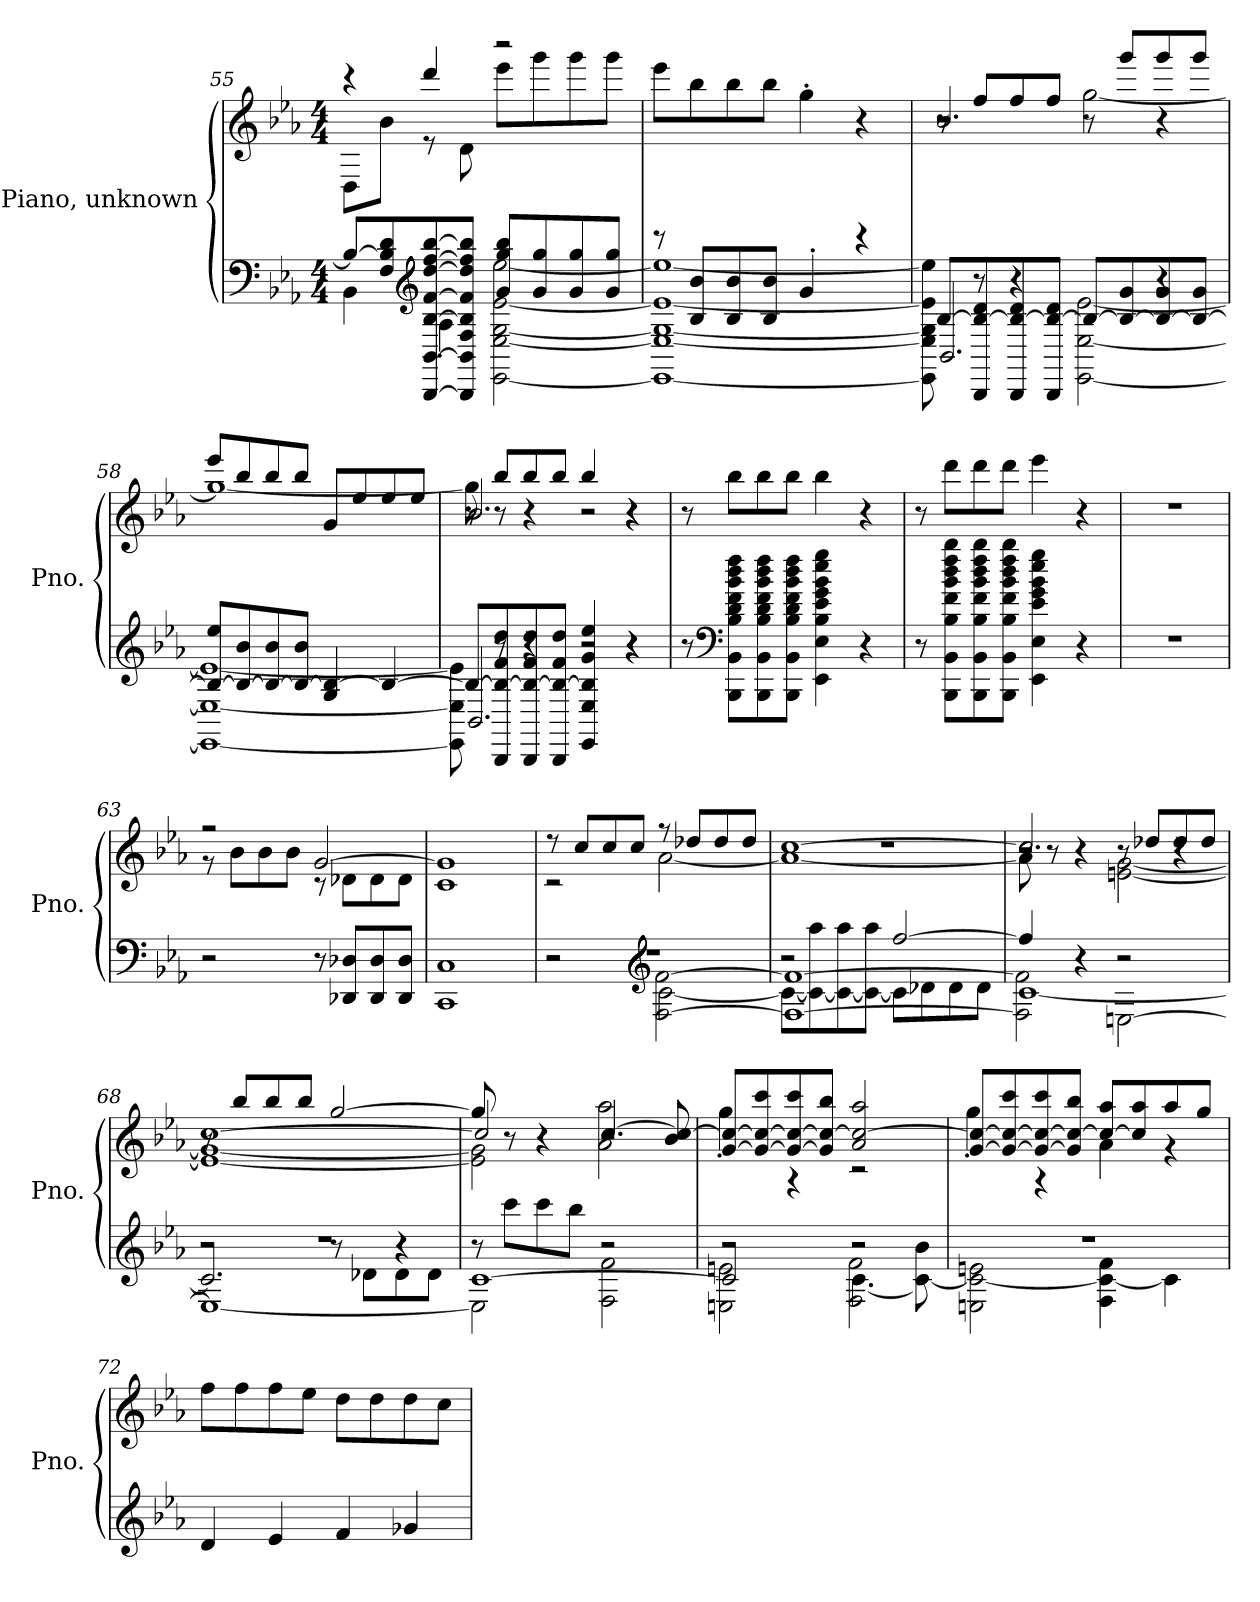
**kern	**kern
*part1	*part1
*staff2	*staff1
*I"Piano, unknown	*
*I'Pno.	*
!!LO:LB:g=z
*clefF4	*clefG2
*k[b-e-a-]	*k[b-e-a-]
*M4/4	*M4/4
=55	=55
*^	*^
8B-/L_	4BB-\	4r	8D\L
8F/ 8B-/] 8d/	.	.	8b-\J
*clefG2	*	*	*
[8BBB-/ [8BB-/ [8B-/ [8f/ [8dd/ [8ff/ [8bb-/	4A-'\	4ddd/	8r
8BBB-/] 8BB-/] 8F/ 8B-/] 8f/] 8dd/] 8ff/] 8bb-/]J	.	.	8d\
8g/ 8gg/ 8bb-/L	[2EE-\ [2E-\ [2G\ [2e-\ [2ee-\	2r	8eee-\L
8g/ 8gg/	.	.	8ggg\
8g/ 8gg/	.	.	8ggg\
8g/ 8gg/J	.	.	8ggg\J
*	*	*v	*v
=56	=56	=56
8r	1EE-_ 1E-_ 1G_ 1e-_ 1ee-_	8eee-\L
8B-/ 8b-/L	.	8bb-\
8B-/ 8b-/	.	8bb-\
8B-/ 8b-/J	.	8bb-\J
4g'/	.	4gg'\
4r	.	4r
=57	=57	=57
*	*^	*^
*	*	*	*	*^
[8B-/L	8EE-\] 8E-\] 8G\] 8e-\] 8ee-\]	2.BB-/	8r	2r	2.b-/
8BBB-/ 8B-/_ 8d/	8r	.	8ff/L	.	.
8BBB-/ 8B-/_ 8d/	4r	.	8ff/	.	.
8BBB-/ 8B-/_ 8d/J	.	.	8ff/J	.	.
8B-/L_	[2EE-\ [2E-\ [2e-\	.	8r	[2gg\	.
8B-/_ 8g/	.	.	8ggg/L	.	.
8B-/_ 8g/	.	4r	8ggg/	.	4r
8B-/_ 8g/J	.	.	8ggg/J	.	.
*	*v	*v	*	*	*
*	*	*	*v	*v
!!LO:LB:g=z
=58	=58	=58	=58
8B-/_ 8ee-/L	1EE-_ 1E-_ 1e-_	8eee-/L	1gg_
8B-/_ 8b-/	.	8bb-/	.
8B-/_ 8b-/	.	8bb-/	.
8B-/_ 8b-/J	.	8bb-/J	.
4G/ 4B-/_	.	8g/L	.
.	.	8ee-/	.
4B-/_	.	8ee-/	.
.	.	8ee-/J	.
=59	=59	=59	=59
*	*^	*	*^
8B-/L_	8EE-\] 8E-\] 8e-\]	2.BB-/	8r	8gg\]	2.b-/
8BBB-/ 8B-/_ 8f/ 8dd/	8r	.	8bb-/L	8r	.
8BBB-/ 8B-/_ 8f/ 8dd/	4r	.	8bb-/	4r	.
8BBB-/ 8B-/_ 8f/ 8dd/J	.	.	8bb-/J	.	.
4EE-/ 4E-/ 4B-/] 4g/ 4ee-/	2r	.	4bb-/	2r	.
4r	.	4r	4r	.	4r
*v	*v	*v	*	*	*
*	*v	*v	*v
=60	=60
8r	8r
*clefF4	*
8BBB-\ 8BB-\ 8B-\ 8d\ 8f\ 8b-\ 8dd\ 8ff\L	8bb-\L
8BBB-\ 8BB-\ 8B-\ 8d\ 8f\ 8b-\ 8dd\ 8ff\	8bb-\
8BBB-\ 8BB-\ 8B-\ 8d\ 8f\ 8b-\ 8dd\ 8ff\J	8bb-\J
4EE-\ 4E-\ 4B-\ 4e-\ 4g\ 4b-\ 4ee-\ 4gg\	4bb-\
4r	4r
=61	=61
8r	8r
8BBB-\ 8BB-\ 8B-\ 8f\ 8b-\ 8dd\ 8ff\ 8bb-\L	8ddd\L
8BBB-\ 8BB-\ 8B-\ 8f\ 8b-\ 8dd\ 8ff\ 8bb-\	8ddd\
8BBB-\ 8BB-\ 8B-\ 8f\ 8b-\ 8dd\ 8ff\ 8bb-\J	8ddd\J
4EE-\ 4E-\ 4e-\ 4g\ 4b-\ 4ee-\ 4gg\	4eee-\
4r	4r
=62	=62
1r	1r
!!LO:LB:g=z
=63	=63
*	*^
2r	2r	8r
.	.	8b-\L
.	.	8b-\
.	.	8b-\J
8r	[2g/	8r
8DD-X/ 8D-X/L	.	8d-X\L
8DD-/ 8D-/	.	8d-\
8DD-/ 8D-/J	.	8d-\J
=64	=64	=64
1CC 1C	1g]	1c
=65	=65	=65
*^	*	*
*	*^	*	*
1r	2r	2r	8r	2r
.	.	.	8cc/L	.
.	.	.	8cc/	.
.	.	.	8cc/J	.
*clefG2	*	*	*	*
.	[2c\	[2F\ [2f\	8r	[2a-\
.	.	.	8dd-X/L	.
.	.	.	8dd-/	.
.	.	.	8dd-/J	.
=66	=66	=66	=66	=66
*	*	*	*	*^
2r	8c\L_	1F_ 1f_	1r	1a-_	[1cc
.	8c\_ 8aa-\	.	.	.	.
.	8c\_ 8aa-\	.	.	.	.
.	8c\_ 8aa-\J	.	.	.	.
[2ff/	8c\L]	.	.	.	.
.	8d-X\	.	.	.	.
.	8d-\	.	.	.	.
.	8d-\J	.	.	.	.
=67	=67	=67	=67	=67	=67
4ff/]	[1c	2F\] 2f\]	2r	8a-\]	2.cc/]
.	.	.	.	8r	.
4r	.	.	.	4r	.
2r	.	[2En\	8r	[2en\ [2g\	.
.	.	.	8dd-X/L	.	.
.	.	.	8dd-/	.	4r
.	.	.	8dd-/J	.	.
!!LO:LB:g=z	!!	!!
=68	=68	=68	=68	=68	=68
*	*	*^	*	*	*
1r	2r	2.c/]	1E_	8r	1e_ 1g_	[1cc
.	.	.	.	8bb-/L	.	.
.	.	.	.	8bb-/	.	.
.	.	.	.	8bb-/J	.	.
.	8r	.	.	[2gg/	.	.
.	8d-X\L	.	.	.	.	.
.	8d-\	4r	.	.	.	.
.	8d-\J	.	.	.	.	.
*	*	*v	*v	*	*	*
=69	=69	=69	=69	=69	=69
[1c	8r	2E\]	8gg/]	2e\] 2g\]	2cc/]
.	8ccc\L	.	8r	.	.
.	8ccc\	.	4r	.	.
.	8bb-\J	.	.	.	.
.	2F\ 2f\	2r	[4.cc/	2a-\ 2aa-\	2r
.	.	.	8b-/ 8cc/_	.	.
*	*	*	*	*v	*v
=70	=70	=70	=70	=70
2c/]	2En\ 2en\	2r	[8g/ 8cc/_L	4gg'\
.	.	.	8g/_ 8cc/_ 8ccc/	.
.	.	.	8g/_ 8cc/_ 8ccc/	4r
.	.	.	8g/] 8cc/_ 8bb-/J	.
2r	[4.c\	2F\ 2f\	2a-/ 2cc/_ 2aa-/	2r
.	8c\_ 8b-\	.	.	.
*	*v	*v	*	*
=71	=71	=71	=71
1r	2En\ 2c\_ 2en\	[8g/ 8cc/_L	4gg'\
.	.	8g/_ 8cc/_ 8ccc/	.
.	.	8g/_ 8cc/_ 8ccc/	4r
.	.	8g/] 8cc/_ 8bb-/J	.
.	4F\ 4c\_ 4f\	8cc/_ 8aa-/L	4a-\
.	.	8cc/] 8aa-/	.
.	4c\]	8aa-/	4r
.	.	8gg/J	.
*v	*v	*	*
*	*v	*v
!!LO:LB:g=z
=72	=72
4d/	8ff\L
.	8ff\
4e-/	8ff\
.	8ee-\J
4f/	8dd\L
.	8dd\
4g-X/	8dd\
.	8cc\J
=	=
*-	*-
